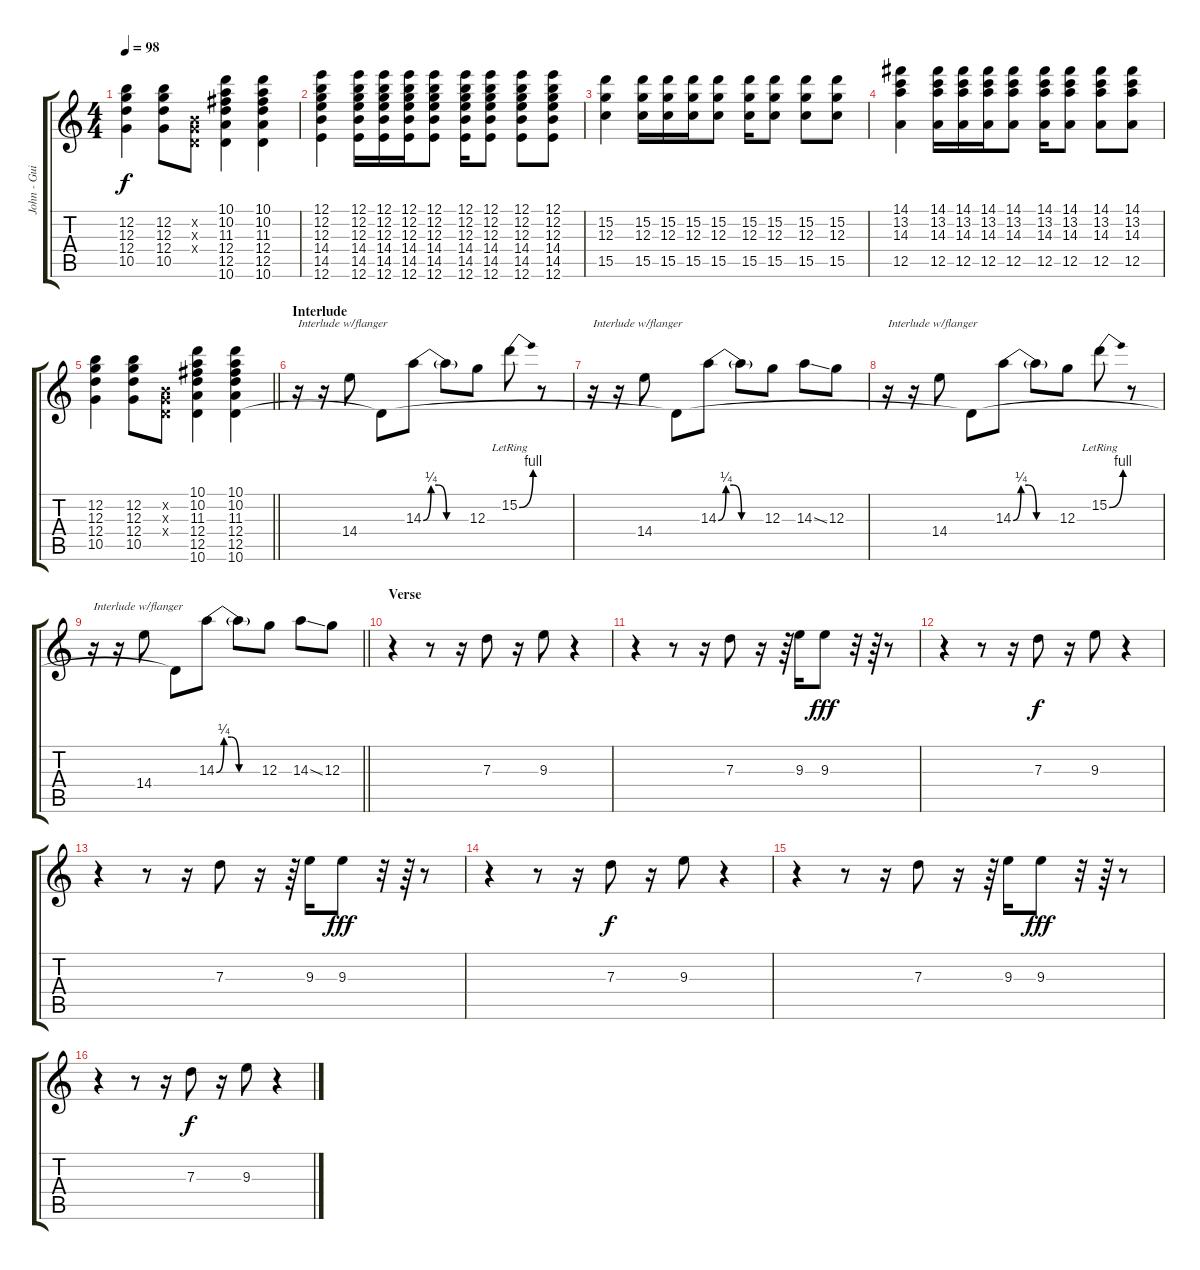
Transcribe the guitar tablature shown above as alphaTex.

\track ("John - Guitar 1" "John - Gui") {instrument electricguitarclean}
\staff {score tabs}
\tuning (E4 B3 G3 D3 A2 E2) {hide}
\ts (4 4)
\tempo 98
\clef g2
\ks c
(12.2 12.3 12.4 10.5).4{dy f} (12.2 12.3 12.4 10.5).8 (0.2{x} 0.3{x} 0.4{x}).8 (10.1 10.2 11.3 12.4 12.5 10.6).4 (10.1 10.2 11.3 12.4 12.5 10.6).4 |
(12.1 12.2 12.3 14.4 14.5 12.6).4 (12.1 12.2 12.3 14.4 14.5 12.6).16 (12.1 12.2 12.3 14.4 14.5 12.6).16 (12.1 12.2 12.3 14.4 14.5 12.6).16 (12.1 12.2 12.3 14.4 14.5 12.6).8 (12.1 12.2 12.3 14.4 14.5 12.6).16 (12.1 12.2 12.3 14.4 14.5 12.6).8 (12.1 12.2 12.3 14.4 14.5 12.6).8 (12.1 12.2 12.3 14.4 14.5 12.6).8 |
(15.2 12.3 15.5).4 (15.2 12.3 15.5).16 (15.2 12.3 15.5).16 (15.2 12.3 15.5).16 (15.2 12.3 15.5).8 (15.2 12.3 15.5).16 (15.2 12.3 15.5).8 (15.2 12.3 15.5).8 (15.2 12.3 15.5).8 |
(14.1 13.2 14.3 12.5).4 (14.1 13.2 14.3 12.5).16 (14.1 13.2 14.3 12.5).16 (14.1 13.2 14.3 12.5).16 (14.1 13.2 14.3 12.5).8 (14.1 13.2 14.3 12.5).16 (14.1 13.2 14.3 12.5).8 (14.1 13.2 14.3 12.5).8 (14.1 13.2 14.3 12.5).8 |
\barLineRight lightlight
(12.2 12.3 12.4 10.5).4 (12.2 12.3 12.4 10.5).8 (0.2{x} 0.3{x} 0.4{x}).8 (10.1 10.2 11.3 12.4 12.5 10.6).4 (10.1 10.2 11.3 12.4 12.5 10.6).4 |
\section ("" "Interlude")
r.16{txt "Interlude w/flanger" volume 16 balance 0 instrument electricguitarclean} r.16 14.4.8{balance 16} 10.6{t}.8 14.3{be (custom 0 0 10 1 20 1 30 0 60 0)}.8{balance 8} 14.3{t}.8 12.3.8{balance 16} 15.2{be (bend 0 0 60 4) lr}.8{balance 0} r.8 |
r.16{txt "Interlude w/flanger" volume 16 balance 0 instrument electricguitarclean} r.16 14.4.8{balance 16} 10.6{t}.8 14.3{be (custom 0 0 10 1 20 1 30 0 60 0)}.8{balance 8} 14.3{t}.8 12.3.8{balance 16} 14.3{ss}.8{balance 0} 12.3.8 |
r.16{txt "Interlude w/flanger" volume 16 balance 0 instrument electricguitarclean} r.16 14.4.8{balance 16} 10.6{t}.8 14.3{be (custom 0 0 10 1 20 1 30 0 60 0)}.8{balance 8} 14.3{t}.8 12.3.8{balance 16} 15.2{be (bend 0 0 60 4) lr}.8{balance 0} r.8 |
\barLineRight lightlight
r.16{txt "Interlude w/flanger" volume 16 balance 0 instrument electricguitarclean} r.16 14.4.8{balance 16} 10.6{t}.8 14.3{be (custom 0 0 10 1 20 1 30 0 60 0)}.8{balance 8} 14.3{t}.8 12.3.8{balance 16} 14.3{ss}.8{balance 0} 12.3.8 |
\section ("" "Verse")
r.4{volume 13 balance 16 instrument electricguitarclean} r.8 r.16 7.3.8 r.16 9.3.8 r.4 |
r.4 r.8 r.16 7.3.8 r.16 r.64 9.3.16 9.3.8{dy fff} r.32 r.64 r.8 |
r.4 r.8 r.16 7.3.8{dy f} r.16 9.3.8 r.4 |
r.4 r.8 r.16 7.3.8 r.16 r.64 9.3.16 9.3.8{dy fff} r.32 r.64 r.8 |
r.4 r.8 r.16 7.3.8{dy f} r.16 9.3.8 r.4 |
r.4 r.8 r.16 7.3.8 r.16 r.64 9.3.16 9.3.8{dy fff} r.32 r.64 r.8 |
r.4 r.8 r.16 7.3.8{dy f} r.16 9.3.8 r.4
